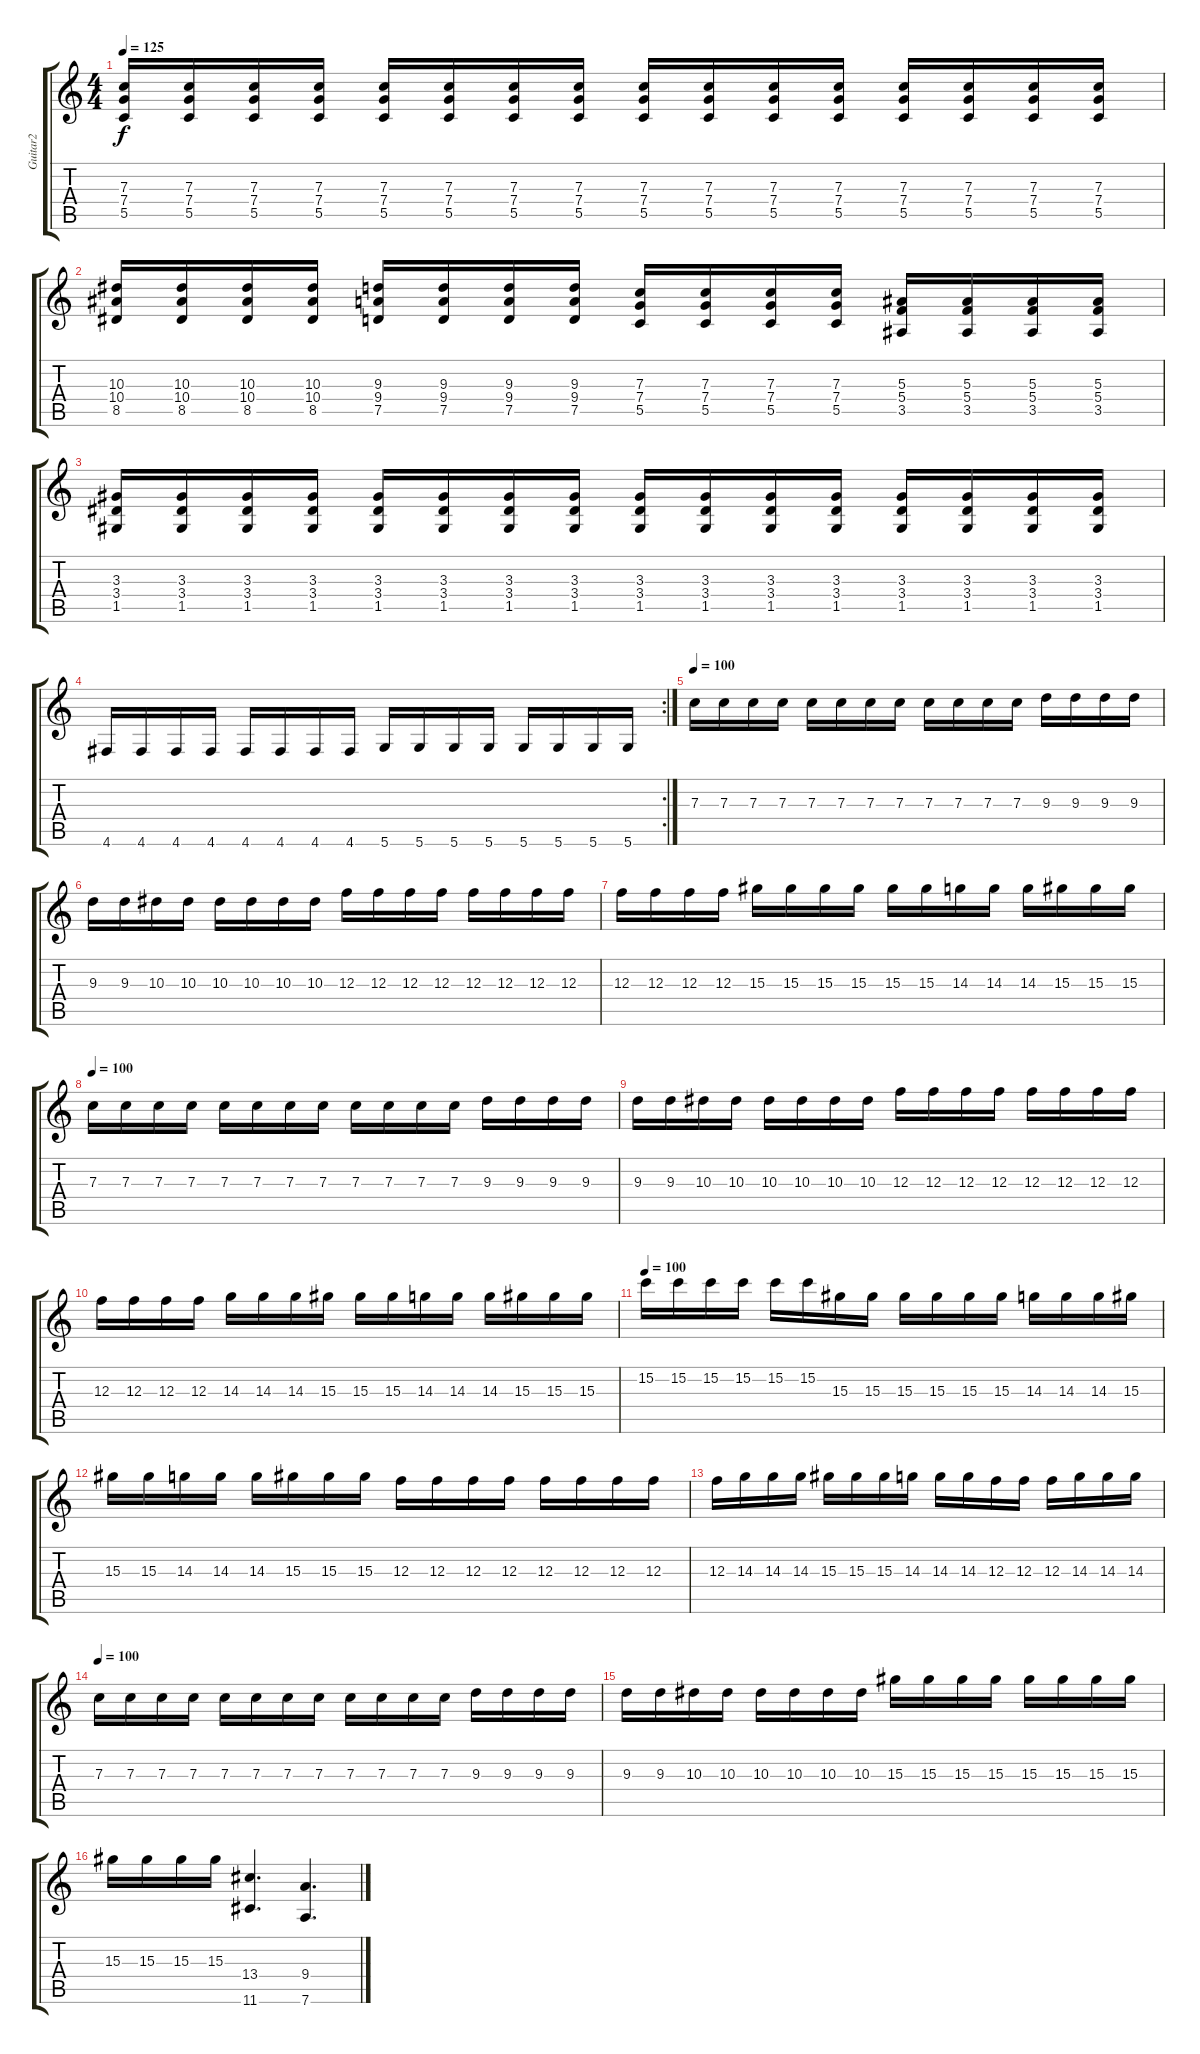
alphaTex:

\track ("Guitar2" "Guitar2") {instrument distortionguitar}
\staff {score tabs}
\tuning (D4 A3 F3 C3 G2 D2) {hide}
\ts (4 4)
\tempo 125
\clef g2
\ks c
(7.3 7.4 5.5).16{dy f} (7.3 7.4 5.5).16 (7.3 7.4 5.5).16 (7.3 7.4 5.5).16 (7.3 7.4 5.5).16 (7.3 7.4 5.5).16 (7.3 7.4 5.5).16 (7.3 7.4 5.5).16 (7.3 7.4 5.5).16 (7.3 7.4 5.5).16 (7.3 7.4 5.5).16 (7.3 7.4 5.5).16 (7.3 7.4 5.5).16 (7.3 7.4 5.5).16 (7.3 7.4 5.5).16 (7.3 7.4 5.5).16 |
(10.3 10.4 8.5).16 (10.3 10.4 8.5).16 (10.3 10.4 8.5).16 (10.3 10.4 8.5).16 (9.3 9.4 7.5).16 (9.3 9.4 7.5).16 (9.3 9.4 7.5).16 (9.3 9.4 7.5).16 (7.3 7.4 5.5).16 (7.3 7.4 5.5).16 (7.3 7.4 5.5).16 (7.3 7.4 5.5).16 (5.3 5.4 3.5).16 (5.3 5.4 3.5).16 (5.3 5.4 3.5).16 (5.3 5.4 3.5).16 |
(3.3 3.4 1.5).16 (3.3 3.4 1.5).16 (3.3 3.4 1.5).16 (3.3 3.4 1.5).16 (3.3 3.4 1.5).16 (3.3 3.4 1.5).16 (3.3 3.4 1.5).16 (3.3 3.4 1.5).16 (3.3 3.4 1.5).16 (3.3 3.4 1.5).16 (3.3 3.4 1.5).16 (3.3 3.4 1.5).16 (3.3 3.4 1.5).16 (3.3 3.4 1.5).16 (3.3 3.4 1.5).16 (3.3 3.4 1.5).16 |
\rc 2
4.6.16 4.6.16 4.6.16 4.6.16 4.6.16 4.6.16 4.6.16 4.6.16 5.6.16 5.6.16 5.6.16 5.6.16 5.6.16 5.6.16 5.6.16 5.6.16 |
\tempo 100
7.3.16 7.3.16 7.3.16 7.3.16 7.3.16 7.3.16 7.3.16 7.3.16 7.3.16 7.3.16 7.3.16 7.3.16 9.3.16 9.3.16 9.3.16 9.3.16 |
9.3.16 9.3.16 10.3.16 10.3.16 10.3.16 10.3.16 10.3.16 10.3.16 12.3.16 12.3.16 12.3.16 12.3.16 12.3.16 12.3.16 12.3.16 12.3.16 |
12.3.16 12.3.16 12.3.16 12.3.16 15.3.16 15.3.16 15.3.16 15.3.16 15.3.16 15.3.16 14.3.16 14.3.16 14.3.16 15.3.16 15.3.16 15.3.16 |
\tempo 100
7.3.16 7.3.16 7.3.16 7.3.16 7.3.16 7.3.16 7.3.16 7.3.16 7.3.16 7.3.16 7.3.16 7.3.16 9.3.16 9.3.16 9.3.16 9.3.16 |
9.3.16 9.3.16 10.3.16 10.3.16 10.3.16 10.3.16 10.3.16 10.3.16 12.3.16 12.3.16 12.3.16 12.3.16 12.3.16 12.3.16 12.3.16 12.3.16 |
12.3.16 12.3.16 12.3.16 12.3.16 14.3.16 14.3.16 14.3.16 15.3.16 15.3.16 15.3.16 14.3.16 14.3.16 14.3.16 15.3.16 15.3.16 15.3.16 |
\tempo 100
15.2.16 15.2.16 15.2.16 15.2.16 15.2.16 15.2.16 15.3.16 15.3.16 15.3.16 15.3.16 15.3.16 15.3.16 14.3.16 14.3.16 14.3.16 15.3.16 |
15.3.16 15.3.16 14.3.16 14.3.16 14.3.16 15.3.16 15.3.16 15.3.16 12.3.16 12.3.16 12.3.16 12.3.16 12.3.16 12.3.16 12.3.16 12.3.16 |
12.3.16 14.3.16 14.3.16 14.3.16 15.3.16 15.3.16 15.3.16 14.3.16 14.3.16 14.3.16 12.3.16 12.3.16 12.3.16 14.3.16 14.3.16 14.3.16 |
\tempo 100
7.3.16 7.3.16 7.3.16 7.3.16 7.3.16 7.3.16 7.3.16 7.3.16 7.3.16 7.3.16 7.3.16 7.3.16 9.3.16 9.3.16 9.3.16 9.3.16 |
9.3.16 9.3.16 10.3.16 10.3.16 10.3.16 10.3.16 10.3.16 10.3.16 15.3.16 15.3.16 15.3.16 15.3.16 15.3.16 15.3.16 15.3.16 15.3.16 |
15.3.16 15.3.16 15.3.16 15.3.16 (13.4 11.6).4{d} (9.4 7.6).4{d}
